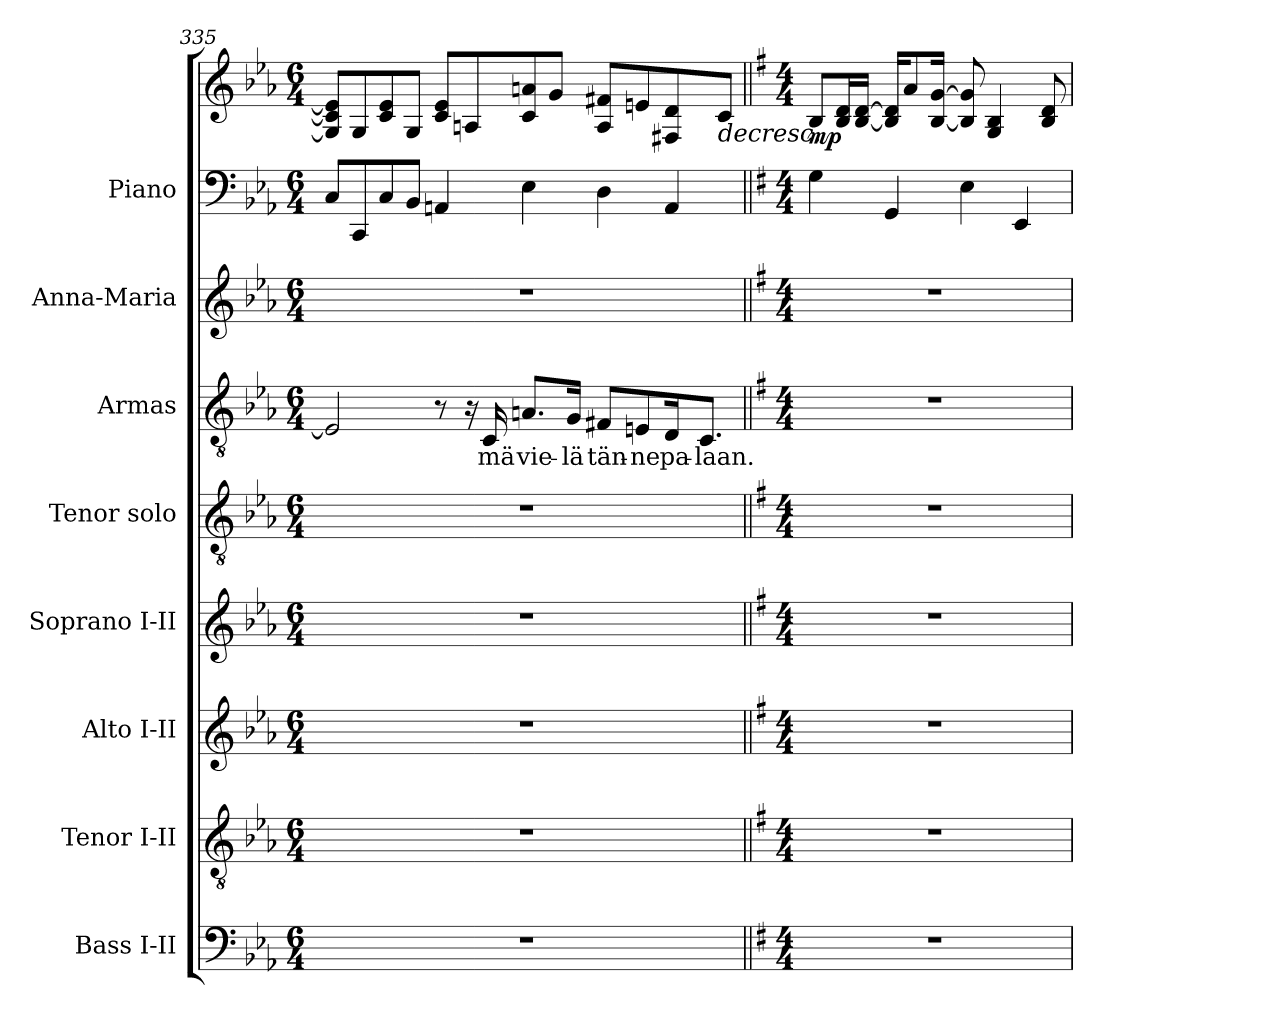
**kern	**kern	**kern	**kern	**kern	**kern	**text	**kern	**kern	**kern	**dynam
*part8	*part7	*part6	*part5	*part4	*part3	*part3	*part2	*part1	*part1	*part1
*staff9	*staff8	*staff7	*staff6	*staff5	*staff4	*staff4	*staff3	*staff2	*staff1	*staff1/2
*I"Bass I-II	*I"Tenor I-II	*I"Alto I-II	*I"Soprano I-II	*I"Tenor solo	*I"Armas	*	*I"Anna-Maria	*I"Piano	*	*
*I'B.	*I'T.	*I'A.	*I'S.	*I'T. Solo	*I'Armas	*	*I'A-M	*I'Pno.	*	*
!!LO:PB:g=z
*clefF4	*clefGv2	*clefG2	*clefG2	*clefGv2	*clefGv2	*	*clefG2	*clefF4	*clefG2	*
*	*ITrd7c12	*	*	*ITrd7c12	*ITrd7c12	*	*	*	*	*
*k[b-e-a-]	*k[b-e-a-]	*k[b-e-a-]	*k[b-e-a-]	*k[b-e-a-]	*k[b-e-a-]	*	*k[b-e-a-]	*k[b-e-a-]	*k[b-e-a-]	*
*E-:	*E-:	*E-:	*E-:	*E-:	*E-:	*	*E-:	*E-:	*E-:	*
*M6/4	*M6/4	*M6/4	*M6/4	*M6/4	*M6/4	*	*M6/4	*M6/4	*M6/4	*
=335	=335	=335	=335	=335	=335	=335	=335	=335	=335	=335
!LO:N:vis=1	!LO:N:vis=1	!LO:N:vis=1	!LO:N:vis=1	!LO:N:vis=1	!	!	!LO:N:vis=1	!	!	!
1.r	1.r	1.r	1.r	1.r	2EE-i/]	.	1.r	8Ci/L	8Gi/] 8ci] 8e-i]L	.
.	.	.	.	.	.	.	.	8CCi/	8Gi/	]
.	.	.	.	.	.	.	.	8Ci/	8ci/ 8e-i	.
.	.	.	.	.	.	.	.	8BB-i/J	8Gi/J	.
.	.	.	.	.	8r	.	.	4AAni/	8ci/ 8e-iL	.
.	.	.	.	.	16r	.	.	.	8Ani/	.
!	!	!	!	!	!	!LO:LY:b:color=#000000	!	!	!	!
.	.	.	.	.	16CCi/	mä	.	.	.	.
!	!	!	!	!	!	!LO:LY:b:color=#000000	!	!	!	!
.	.	.	.	.	8.AAni/L	vie-	.	4E-i\	8ci/ 8ani	.
.	.	.	.	.	.	.	.	.	8gi/J	.
!	!	!	!	!	!	!LO:LY:b:color=#000000	!	!	!	!
.	.	.	.	.	16GGi/Jk	-lä	.	.	.	.
!	!	!	!	!	!	!LO:LY:b:color=#000000	!	!	!	!
.	.	.	.	.	8FF#Xi/L	tän-	.	4Di\	8Ai/ 8f#XiL	.
!	!	!	!	!	!	!LO:LY:b:color=#000000	!	!	!	!
.	.	.	.	.	8EEni/	-ne	.	.	8eni/	.
!	!	!	!	!	!	!LO:LY:b:color=#000000	!	!	!	!
.	.	.	.	.	16DDi/k	pa-	.	4AAi/	8F#Xi/ 8di	.
!	!	!	!	!	!	!LO:LY:b:color=#000000	!	!	!	!
.	.	.	.	.	8.CCi/J	-laan.	.	.	.	.
!	!	!	!	!	!	!	!	!	!	!LO:HP:b
.	.	.	.	.	.	.	.	.	8ci/J	>
=336||	=336||	=336||	=336||	=336||	=336||	=336||	=336||	=336||	=336||	=336||
*k[f#]	*k[f#]	*k[f#]	*k[f#]	*k[f#]	*k[f#]	*	*k[f#]	*k[f#]	*k[f#]	*
*G:	*G:	*G:	*G:	*G:	*G:	*	*G:	*G:	*G:	*
*M4/4	*M4/4	*M4/4	*M4/4	*M4/4	*M4/4	*	*M4/4	*M4/4	*M4/4	*
1r	1r	1r	1r	1r	1r	.	1r	4Gi\	8Bi/L	mp
.	.	.	.	.	.	.	.	.	16Bi/ 16diL	.
.	.	.	.	.	.	.	.	.	[<16Bi/ [>16diJJ	.
.	.	.	.	.	.	.	.	4GGi/	16Bi/] 16di]KL	.
.	.	.	.	.	.	.	.	.	8ai/	.
.	.	.	.	.	.	.	.	.	[<16Bi/ [>16giJk	.
.	.	.	.	.	.	.	.	4Ei\	8Bi/] 8gi]	.
.	.	.	.	.	.	.	.	.	4Gi/ 4Bi	.
.	.	.	.	.	.	.	.	4EEi/	.	.
.	.	.	.	.	.	.	.	.	8Bi/ 8di	.
=	=	=	=	=	=	=	=	=	=	=
*-	*-	*-	*-	*-	*-	*-	*-	*-	*-	*-
